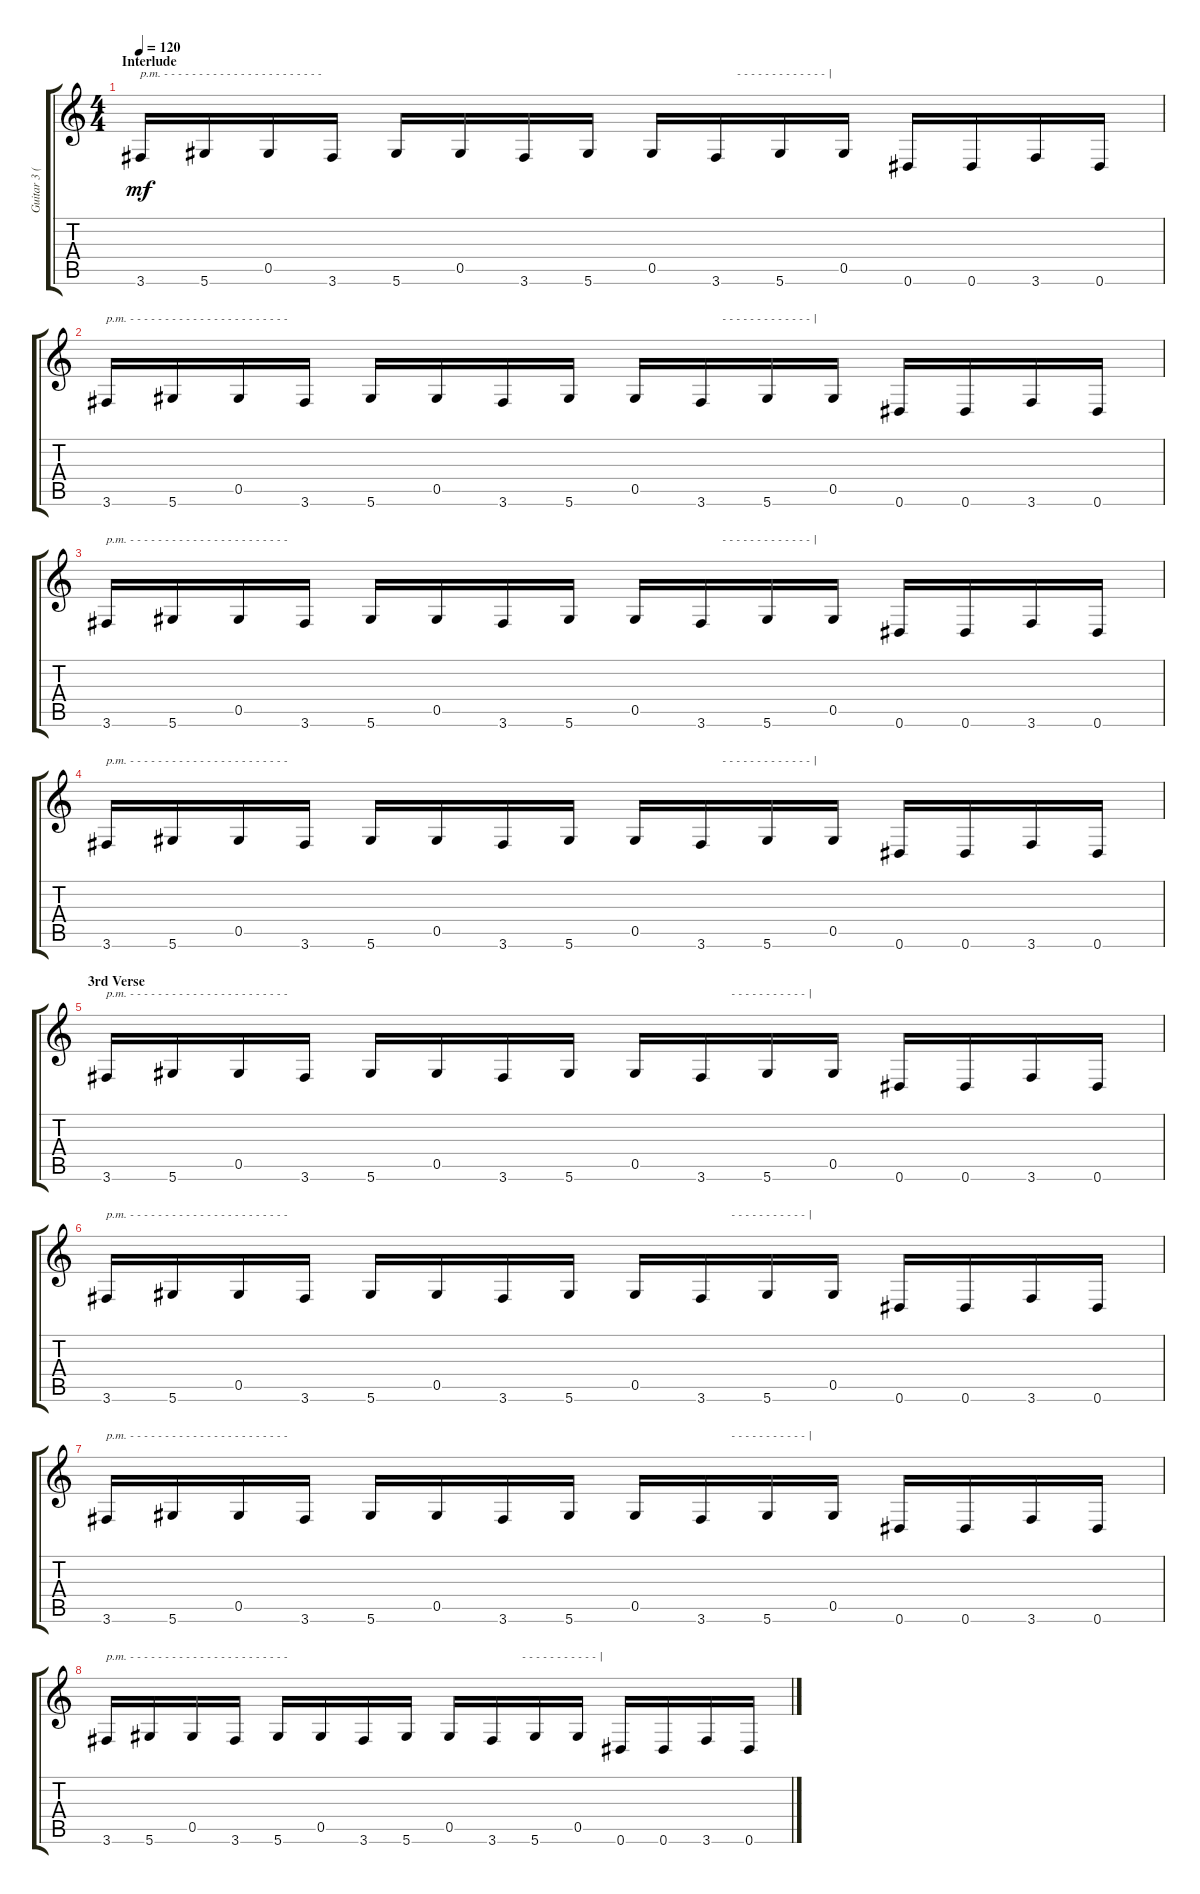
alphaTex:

\track ("Guitar 3 (Izzy)" "Guitar 3 (") {instrument overdrivenguitar}
\staff {score tabs}
\tuning (Eb4 Bb3 Gb3 Db3 Ab2 Eb2) {hide}
\ts (4 4)
\section ("" "Interlude")
\tempo 120
\clef g2
\ks c
3.6.16{txt "p.m. - - - - - - - - - - - - - - - - - - - - - - -" dy mf} 5.6.16 0.5.16 3.6.16 5.6.16 0.5.16 3.6.16 5.6.16 0.5.16 3.6.16{txt "       - - - - - - - - - - - - - |"} 5.6.16 0.5.16 0.6.16 0.6.16 3.6.16 0.6.16 |
3.6.16{txt "p.m. - - - - - - - - - - - - - - - - - - - - - - -"} 5.6.16 0.5.16 3.6.16 5.6.16 0.5.16 3.6.16 5.6.16 0.5.16 3.6.16{txt "       - - - - - - - - - - - - - |"} 5.6.16 0.5.16 0.6.16 0.6.16 3.6.16 0.6.16 |
3.6.16{txt "p.m. - - - - - - - - - - - - - - - - - - - - - - -"} 5.6.16 0.5.16 3.6.16 5.6.16 0.5.16 3.6.16 5.6.16 0.5.16 3.6.16{txt "       - - - - - - - - - - - - - |"} 5.6.16 0.5.16 0.6.16 0.6.16 3.6.16 0.6.16 |
3.6.16{txt "p.m. - - - - - - - - - - - - - - - - - - - - - - -"} 5.6.16 0.5.16 3.6.16 5.6.16 0.5.16 3.6.16 5.6.16 0.5.16 3.6.16{txt "       - - - - - - - - - - - - - |"} 5.6.16 0.5.16 0.6.16 0.6.16 3.6.16 0.6.16 |
\section ("" "3rd Verse")
3.6.16{txt "p.m. - - - - - - - - - - - - - - - - - - - - - - -"} 5.6.16 0.5.16 3.6.16 5.6.16 0.5.16 3.6.16 5.6.16 0.5.16 3.6.16{txt "          - - - - - - - - - - - |"} 5.6.16 0.5.16 0.6.16 0.6.16 3.6.16 0.6.16 |
3.6.16{txt "p.m. - - - - - - - - - - - - - - - - - - - - - - -"} 5.6.16 0.5.16 3.6.16 5.6.16 0.5.16 3.6.16 5.6.16 0.5.16 3.6.16{txt "          - - - - - - - - - - - |"} 5.6.16 0.5.16 0.6.16 0.6.16 3.6.16 0.6.16 |
3.6.16{txt "p.m. - - - - - - - - - - - - - - - - - - - - - - -"} 5.6.16 0.5.16 3.6.16 5.6.16 0.5.16 3.6.16 5.6.16 0.5.16 3.6.16{txt "          - - - - - - - - - - - |"} 5.6.16 0.5.16 0.6.16 0.6.16 3.6.16 0.6.16 |
3.6.16{txt "p.m. - - - - - - - - - - - - - - - - - - - - - - -"} 5.6.16 0.5.16 3.6.16 5.6.16 0.5.16 3.6.16 5.6.16 0.5.16 3.6.16{txt "          - - - - - - - - - - - |"} 5.6.16 0.5.16 0.6.16 0.6.16 3.6.16 0.6.16
